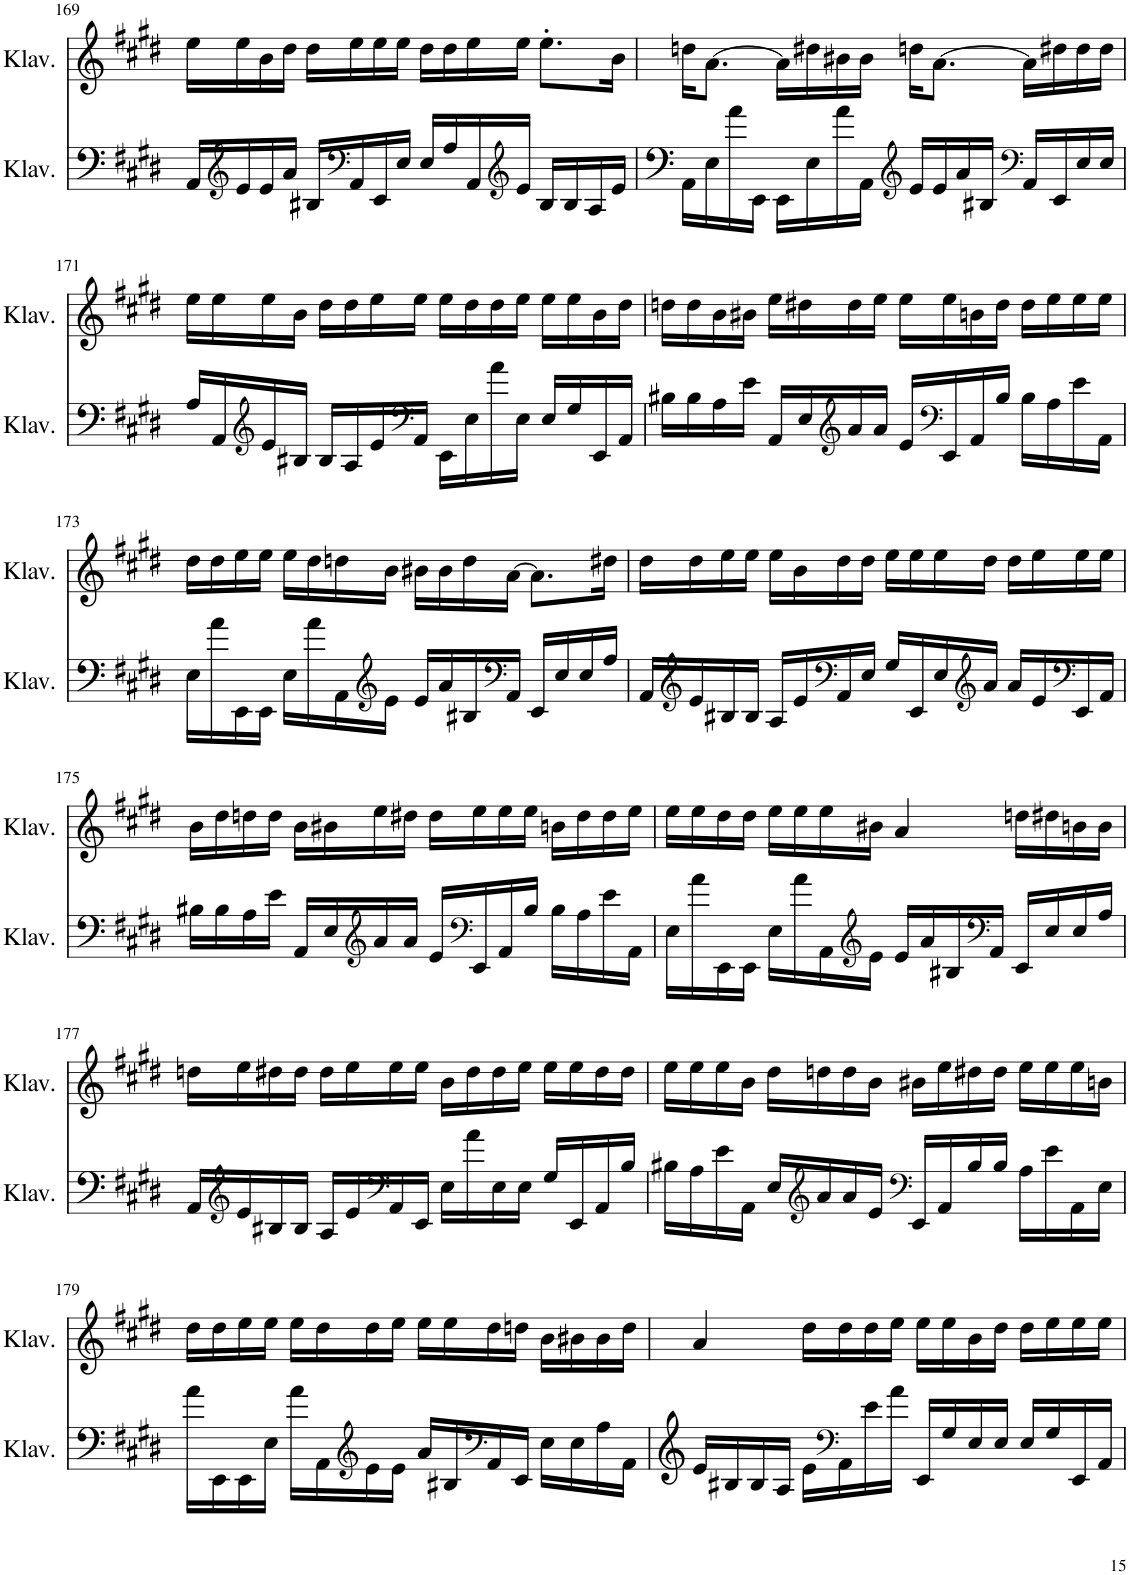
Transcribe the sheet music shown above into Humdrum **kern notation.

**kern	**kern
*part2	*part1
*staff2	*staff1
*I"Klavier	*I"Klavier
*I'Klav.	*I'Klav.
!!LO:PB:g=z
*clefF4	*clefG2
*k[f#c#g#d#]	*k[f#c#g#d#]
*M4/4	*M4/4
=169	=169
16AA/LL	16ee\LL
*clefG2	*
16e/	16ee\
16e/	16b\
16a/JJ	16dd#\JJ
16B#X/LL	16dd#\LL
*clefF4	*
16AA/	16ee\
16EE/	16ee\
16E/JJ	16ee\JJ
16E/LL	16dd#\LL
16A/	16dd#\
16AA/	16ee\
*clefG2	*
16e/JJ	16ee\JJ
16B#/LL	8.ee'\L
16B#/	.
16A/	.
16e/JJ	16b\Jk
=170	=170
16AA\LL	16ddn\KL
16E\	[8.a\J
16a\	.
16EE\JJ	.
16EE\LL	16a\LL]
16E\	16dd#X\
16a\	16b#X\
16AA\JJ	16b#\JJ
*clefG2	*
16e/LL	16ddn\KL
16e/	[8.a\J
16a/	.
16B#X/JJ	.
*clefF4	*
16AA/LL	16a\LL]
16EE/	16dd#X\
16E/	16dd#\
16E/JJ	16dd#\JJ
!!LO:LB:g=z
=171	=171
16A/LL	16ee\LL
16AA/	16ee\
*clefG2	*
16e/	16ee\
16B#X/JJ	16b\JJ
16B#/LL	16dd#\LL
16A/	16dd#\
16e/	16ee\
*clefF4	*
16AA/JJ	16ee\JJ
16EE\LL	16ee\LL
16E\	16dd#\
16a\	16dd#\
16E\JJ	16ee\JJ
16E/LL	16ee\LL
16G#/	16ee\
16EE/	16b\
16AA/JJ	16dd#\JJ
=172	=172
16B#X\LL	16ddn\LL
16B#\	16dd\
16A\	16b\
16e\JJ	16b#X\JJ
16AA/LL	16ee\LL
16E/	16dd#X\
*clefG2	*
16a/	16dd#\
16a/JJ	16ee\JJ
16e/LL	16ee\LL
*clefF4	*
16EE/	16ee\
16AA/	16bn\
16B#/JJ	16dd#\JJ
16B#\LL	16dd#\LL
16A\	16ee\
16e\	16ee\
16AA\JJ	16ee\JJ
!!LO:LB:g=z
=173	=173
16E\LL	16dd#\LL
16a\	16dd#\
16EE\	16ee\
16EE\JJ	16ee\JJ
16E\LL	16ee\LL
16a\	16dd#\
16AA\	16ddn\
*clefG2	*
16e\JJ	16b\JJ
16e/LL	16b#X\LL
16a/	16b#\
16B#X/	16dd\
*clefF4	*
16AA/JJ	[16a\JJ
16EE/LL	8.a\L]
16E/	.
16E/	.
16A/JJ	16dd#X\Jk
=174	=174
16AA/LL	16dd#\LL
*clefG2	*
16e/	16dd#\
16B#X/	16ee\
16B#/JJ	16ee\JJ
16A/LL	16ee\LL
16e/	16b\
*clefF4	*
16AA/	16dd#\
16E/JJ	16dd#\JJ
16G#/LL	16ee\LL
16EE/	16ee\
16E/	16ee\
*clefG2	*
16a/JJ	16dd#\JJ
16a/LL	16dd#\LL
16e/	16ee\
*clefF4	*
16EE/	16ee\
16AA/JJ	16ee\JJ
!!LO:LB:g=z
=175	=175
16B#X\LL	16b\LL
16B#\	16dd#\
16A\	16ddn\
16e\JJ	16dd\JJ
16AA/LL	16b\LL
16E/	16b#X\
*clefG2	*
16a/	16ee\
16a/JJ	16dd#X\JJ
16e/LL	16dd#\LL
*clefF4	*
16EE/	16ee\
16AA/	16ee\
16B#/JJ	16ee\JJ
16B#\LL	16bn\LL
16A\	16dd#\
16e\	16dd#\
16AA\JJ	16ee\JJ
=176	=176
16E\LL	16ee\LL
16a\	16ee\
16EE\	16dd#\
16EE\JJ	16dd#\JJ
16E\LL	16ee\LL
16a\	16ee\
16AA\	16ee\
*clefG2	*
16e\JJ	16b#X\JJ
16e/LL	4a/
16a/	.
16B#X/	.
*clefF4	*
16AA/JJ	.
16EE/LL	16ddn\LL
16E/	16dd#X\
16E/	16bn\
16A/JJ	16b\JJ
!!LO:LB:g=z
=177	=177
16AA/LL	16ddn\LL
*clefG2	*
16e/	16ee\
16B#X/	16dd#X\
16B#/JJ	16dd#\JJ
16A/LL	16dd#\LL
16e/	16ee\
*clefF4	*
16AA/	16ee\
16EE/JJ	16ee\JJ
16E\LL	16b\LL
16a\	16dd#\
16E\	16dd#\
16E\JJ	16ee\JJ
16G#/LL	16ee\LL
16EE/	16ee\
16AA/	16dd#\
16B#/JJ	16dd#\JJ
=178	=178
16B#X\LL	16ee\LL
16A\	16ee\
16e\	16ee\
16AA\JJ	16b\JJ
16E/LL	16dd#\LL
*clefG2	*
16a/	16ddn\
16a/	16dd\
16e/JJ	16b\JJ
*clefF4	*
16EE/LL	16b#X\LL
16AA/	16ee\
16B#/	16dd#X\
16B#/JJ	16dd#\JJ
16A\LL	16ee\LL
16e\	16ee\
16AA\	16ee\
16E\JJ	16bn\JJ
!!LO:LB:g=z
=179	=179
16a\LL	16dd#\LL
16EE\	16dd#\
16EE\	16ee\
16E\JJ	16ee\JJ
16a\LL	16ee\LL
16AA\	16dd#\
*clefG2	*
16e\	16dd#\
16e\JJ	16ee\JJ
16a/LL	16ee\LL
16B#X/	16ee\
*clefF4	*
16AA/	16dd#\
16EE/JJ	16ddn\JJ
16E\LL	16b\LL
16E\	16b#X\
16A\	16b#\
16AA\JJ	16dd\JJ
=180	=180
16e/LL	4a/
16B#X/	.
16B#/	.
16A/JJ	.
16e\LL	16dd#\LL
*clefF4	*
16AA\	16dd#\
16e\	16dd#\
16a\JJ	16ee\JJ
16EE/LL	16ee\LL
16G#/	16ee\
16E/	16b\
16E/JJ	16dd#\JJ
16E/LL	16dd#\LL
16G#/	16ee\
16EE/	16ee\
16AA/JJ	16ee\JJ
=	=
*-	*-
